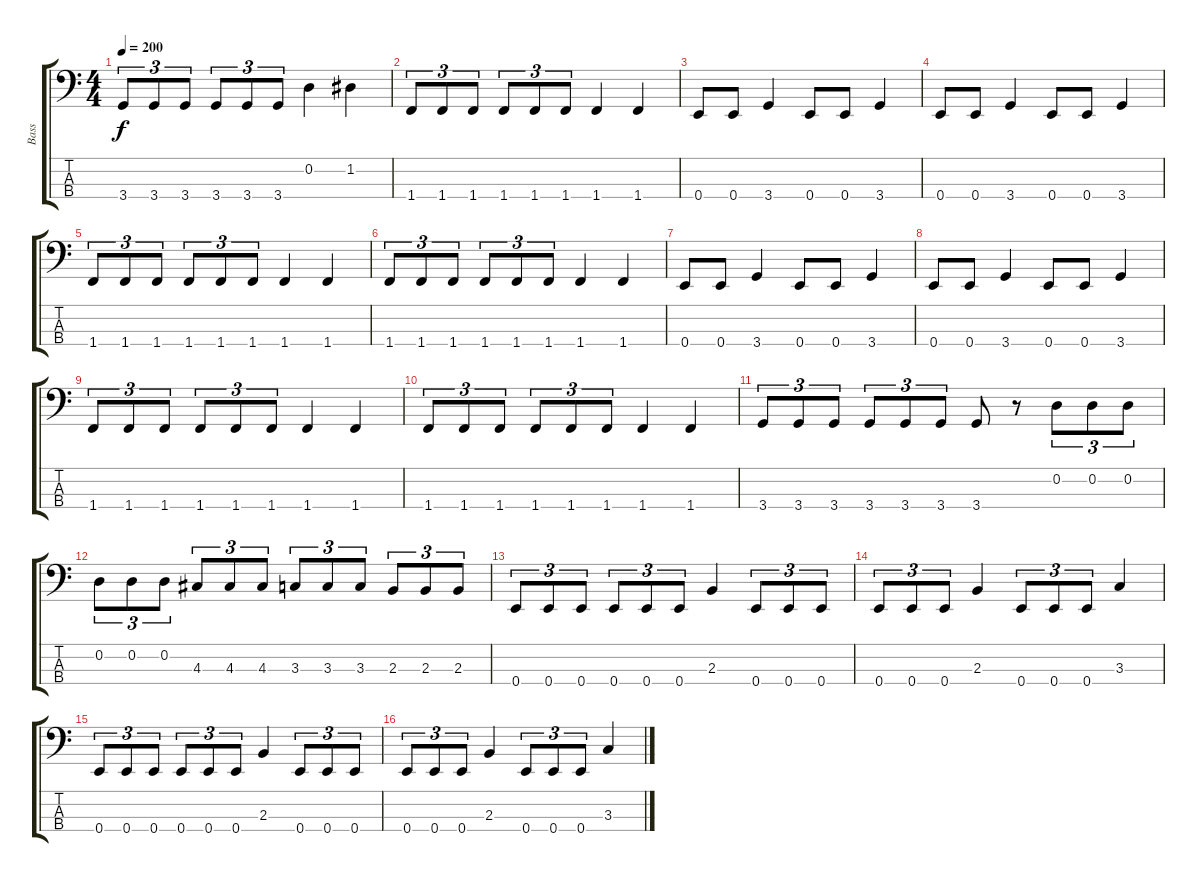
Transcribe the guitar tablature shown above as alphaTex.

\track ("Bass" "Bass") {instrument electricbasspick}
\staff {score tabs}
\tuning (G2 D2 A1 E1) {hide}
\ts (4 4)
\tempo 200
\clef f4
\ks c
3.4.8{tu (3 2) dy f} 3.4.8{tu (3 2)} 3.4.8{tu (3 2)} 3.4.8{tu (3 2)} 3.4.8{tu (3 2)} 3.4.8{tu (3 2)} 0.2.4 1.2.4 |
1.4.8{tu (3 2)} 1.4.8{tu (3 2)} 1.4.8{tu (3 2)} 1.4.8{tu (3 2)} 1.4.8{tu (3 2)} 1.4.8{tu (3 2)} 1.4.4 1.4.4 |
0.4.8 0.4.8 3.4.4 0.4.8 0.4.8 3.4.4 |
0.4.8 0.4.8 3.4.4 0.4.8 0.4.8 3.4.4 |
1.4.8{tu (3 2)} 1.4.8{tu (3 2)} 1.4.8{tu (3 2)} 1.4.8{tu (3 2)} 1.4.8{tu (3 2)} 1.4.8{tu (3 2)} 1.4.4 1.4.4 |
1.4.8{tu (3 2)} 1.4.8{tu (3 2)} 1.4.8{tu (3 2)} 1.4.8{tu (3 2)} 1.4.8{tu (3 2)} 1.4.8{tu (3 2)} 1.4.4 1.4.4 |
0.4.8 0.4.8 3.4.4 0.4.8 0.4.8 3.4.4 |
0.4.8 0.4.8 3.4.4 0.4.8 0.4.8 3.4.4 |
1.4.8{tu (3 2)} 1.4.8{tu (3 2)} 1.4.8{tu (3 2)} 1.4.8{tu (3 2)} 1.4.8{tu (3 2)} 1.4.8{tu (3 2)} 1.4.4 1.4.4 |
1.4.8{tu (3 2)} 1.4.8{tu (3 2)} 1.4.8{tu (3 2)} 1.4.8{tu (3 2)} 1.4.8{tu (3 2)} 1.4.8{tu (3 2)} 1.4.4 1.4.4 |
3.4.8{tu (3 2)} 3.4.8{tu (3 2)} 3.4.8{tu (3 2)} 3.4.8{tu (3 2)} 3.4.8{tu (3 2)} 3.4.8{tu (3 2)} 3.4.8 r.8 0.2.8{tu (3 2)} 0.2.8{tu (3 2)} 0.2.8{tu (3 2)} |
0.2.8{tu (3 2)} 0.2.8{tu (3 2)} 0.2.8{tu (3 2)} 4.3.8{tu (3 2)} 4.3.8{tu (3 2)} 4.3.8{tu (3 2)} 3.3.8{tu (3 2)} 3.3.8{tu (3 2)} 3.3.8{tu (3 2)} 2.3.8{tu (3 2)} 2.3.8{tu (3 2)} 2.3.8{tu (3 2)} |
0.4.8{tu (3 2)} 0.4.8{tu (3 2)} 0.4.8{tu (3 2)} 0.4.8{tu (3 2)} 0.4.8{tu (3 2)} 0.4.8{tu (3 2)} 2.3.4 0.4.8{tu (3 2)} 0.4.8{tu (3 2)} 0.4.8{tu (3 2)} |
0.4.8{tu (3 2)} 0.4.8{tu (3 2)} 0.4.8{tu (3 2)} 2.3.4 0.4.8{tu (3 2)} 0.4.8{tu (3 2)} 0.4.8{tu (3 2)} 3.3.4 |
0.4.8{tu (3 2)} 0.4.8{tu (3 2)} 0.4.8{tu (3 2)} 0.4.8{tu (3 2)} 0.4.8{tu (3 2)} 0.4.8{tu (3 2)} 2.3.4 0.4.8{tu (3 2)} 0.4.8{tu (3 2)} 0.4.8{tu (3 2)} |
0.4.8{tu (3 2)} 0.4.8{tu (3 2)} 0.4.8{tu (3 2)} 2.3.4 0.4.8{tu (3 2)} 0.4.8{tu (3 2)} 0.4.8{tu (3 2)} 3.3.4
